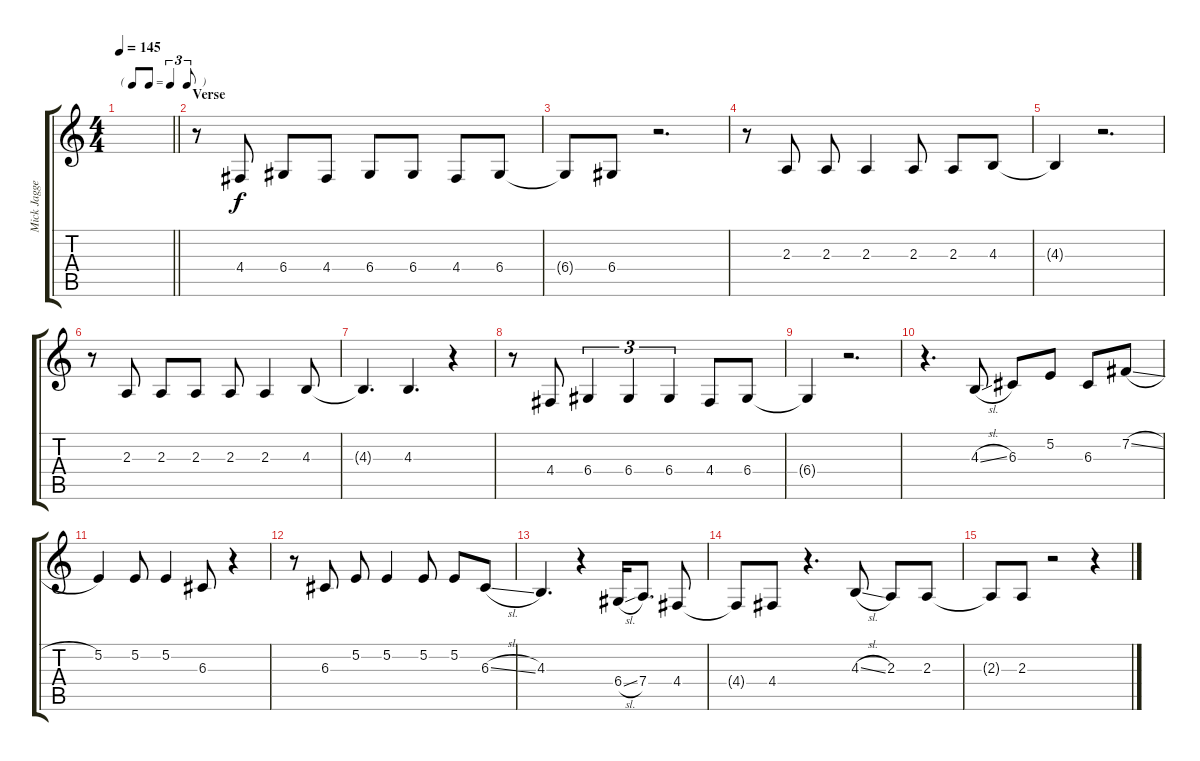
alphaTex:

\track ("Mick Jagger" "Mick Jagge") {instrument trombone}
\staff {score tabs}
\tuning (E4 B3 G3 D3 A2 E2) {hide}
\ts (4 4)
\tf triplet8th
\tempo 145
\clef g2
\barLineRight lightlight
\ks c
|
\section ("" "Verse")
r.8 4.4.8 6.4.8 4.4.8 6.4.8 6.4.8 4.4.8 6.4.8 |
6.4{t}.8 6.4.8 r.2{d} |
r.8 2.3.8 2.3.8 2.3.4 2.3.8 2.3.8 4.3.8 |
4.3{t}.4 r.2{d} |
r.8 2.3.8 2.3.8 2.3.8 2.3.8 2.3.4 4.3.8 |
4.3{t}.4{d} 4.3.4{d} r.4 |
r.8 4.4.8 6.4.4{tu (3 2)} 6.4.4{tu (3 2)} 6.4.4{tu (3 2)} 4.4.8 6.4.8 |
6.4{t}.4 r.2{d} |
r.4{d} 4.3{sl}.8 6.3.8 5.2.8 6.3.8 7.2{sl}.8 |
5.2.4 5.2.8 5.2.4 6.3.8 r.4 |
r.8 6.3.8 5.2.8 5.2.4 5.2.8 5.2.8 6.3{sl}.8 |
4.3.4{d} r.4 6.4{sl}.16 7.4.8{d} 4.4.8 |
4.4{t}.8 4.4.8 r.4{d} 4.3{sl}.8 2.3.8 2.3.8 |
2.3{t}.8 2.3.8 r.2 r.4
